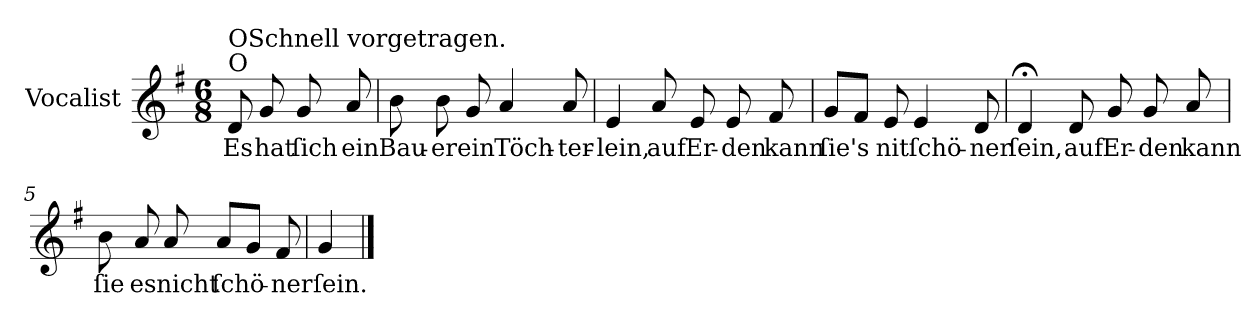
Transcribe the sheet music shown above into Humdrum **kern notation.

**kern	**text
*part1	*part1
*staff1	*staff1
*I"Vocalist	*
*k[f#]	*
*G:	*
*M6/8	*
=	=
!LO:TX:a:t=O	!
!LO:TX:a:t=OSchnell vorgetragen.	!
8d	Es
8g	hat
8g	ſich
8a	ein
=1	=1
8b	Bau-
8b	-er
8g	ein
4a	Töch-
8a	-ter-
=2	=2
4e	-lein,
8a	auf
8e	Er-
8e	-den
8f#	kann
=3	=3
8gL	ſie's
8f#J	.
8e	nit
4e	ſchö-
8d	-ner
=4	=4
4d;<	ſein,
8d	auf
8g	Er-
8g	-den
8a	kann
=5	=5
8b	ſie
8a	es
8a	nicht
8aL	ſchö-
8gJ	.
8f#	-ner
=6	=6
4g	ſein.
==	==
*-	*-
